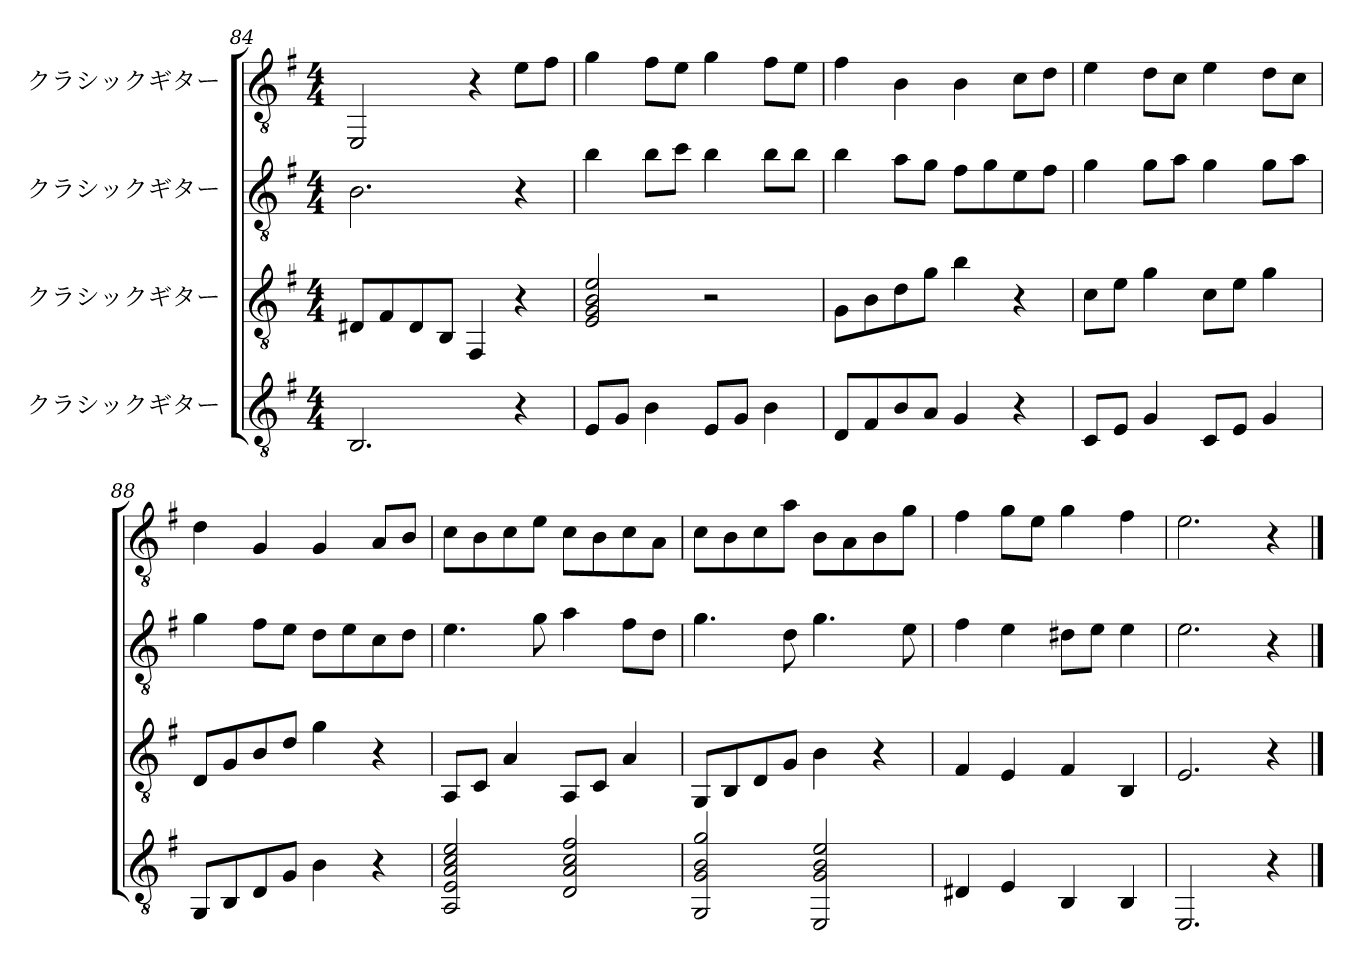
**kern	**kern	**kern	**kern
*part4	*part3	*part2	*part1
*staff4	*staff3	*staff2	*staff1
*I"クラシックギター	*I"クラシックギター	*I"クラシックギター	*I"クラシックギター
*clefGv2	*clefGv2	*clefGv2	*clefGv2
*k[f#]	*k[f#]	*k[f#]	*k[f#]
*M4/4	*M4/4	*M4/4	*M4/4
=84	=84	=84	=84
2.BB/	8D#X/L	2.B\	2EE/
.	8F#/	.	.
.	8D#/	.	.
.	8BB/J	.	.
.	4FF#/	.	4r
4r	4r	4r	8e\L
.	.	.	8f#\J
=85	=85	=85	=85
8E/L	2E/ 2G/ 2B/ 2e/	4b\	4g\
8G/J	.	.	.
4B\	.	8b\L	8f#\L
.	.	8cc\J	8e\J
8E/L	2r	4b\	4g\
8G/J	.	.	.
4B\	.	8b\L	8f#\L
.	.	8b\J	8e\J
!!LO:PB:g=z
=86	=86	=86	=86
8D/L	8G\L	4b\	4f#\
8F#/	8B\	.	.
8B/	8d\	8a\L	4B\
8A/J	8g\J	8g\J	.
4G/	4b\	8f#\L	4B\
.	.	8g\	.
4r	4r	8e\	8c\L
.	.	8f#\J	8d\J
=87	=87	=87	=87
8C/L	8c\L	4g\	4e\
8E/J	8e\J	.	.
4G/	4g\	8g\L	8d\L
.	.	8a\J	8c\J
8C/L	8c\L	4g\	4e\
8E/J	8e\J	.	.
4G/	4g\	8g\L	8d\L
.	.	8a\J	8c\J
=88	=88	=88	=88
8GG/L	8D/L	4g\	4d\
8BB/	8G/	.	.
8D/	8B/	8f#\L	4G/
8G/J	8d/J	8e\J	.
4B\	4g\	8d\L	4G/
.	.	8e\	.
4r	4r	8c\	8A/L
.	.	8d\J	8B/J
=89	=89	=89	=89
2AA/ 2E/ 2A/ 2c/ 2e/	8AA/L	4.e\	8c\L
.	8C/J	.	8B\
.	4A/	.	8c\
.	.	8g\	8e\J
2D/ 2A/ 2c/ 2f#/	8AA/L	4a\	8c\L
.	8C/J	.	8B\
.	4A/	8f#\L	8c\
.	.	8d\J	8A\J
!!LO:LB:g=z
=90	=90	=90	=90
2GG/ 2G/ 2B/ 2g/	8GG/L	4.g\	8c\L
.	8BB/	.	8B\
.	8D/	.	8c\
.	8G/J	8d\	8a\J
2EE/ 2G/ 2B/ 2e/	4B\	4.g\	8B\L
.	.	.	8A\
.	4r	.	8B\
.	.	8e\	8g\J
=91	=91	=91	=91
4D#X/	4F#/	4f#\	4f#\
4E/	4E/	4e\	8g\L
.	.	.	8e\J
4BB/	4F#/	8d#X\L	4g\
.	.	8e\J	.
4BB/	4BB/	4e\	4f#\
=92	=92	=92	=92
2.EE/	2.E/	2.e\	2.e\
4r	4r	4r	4r
==	==	==	==
*-	*-	*-	*-
